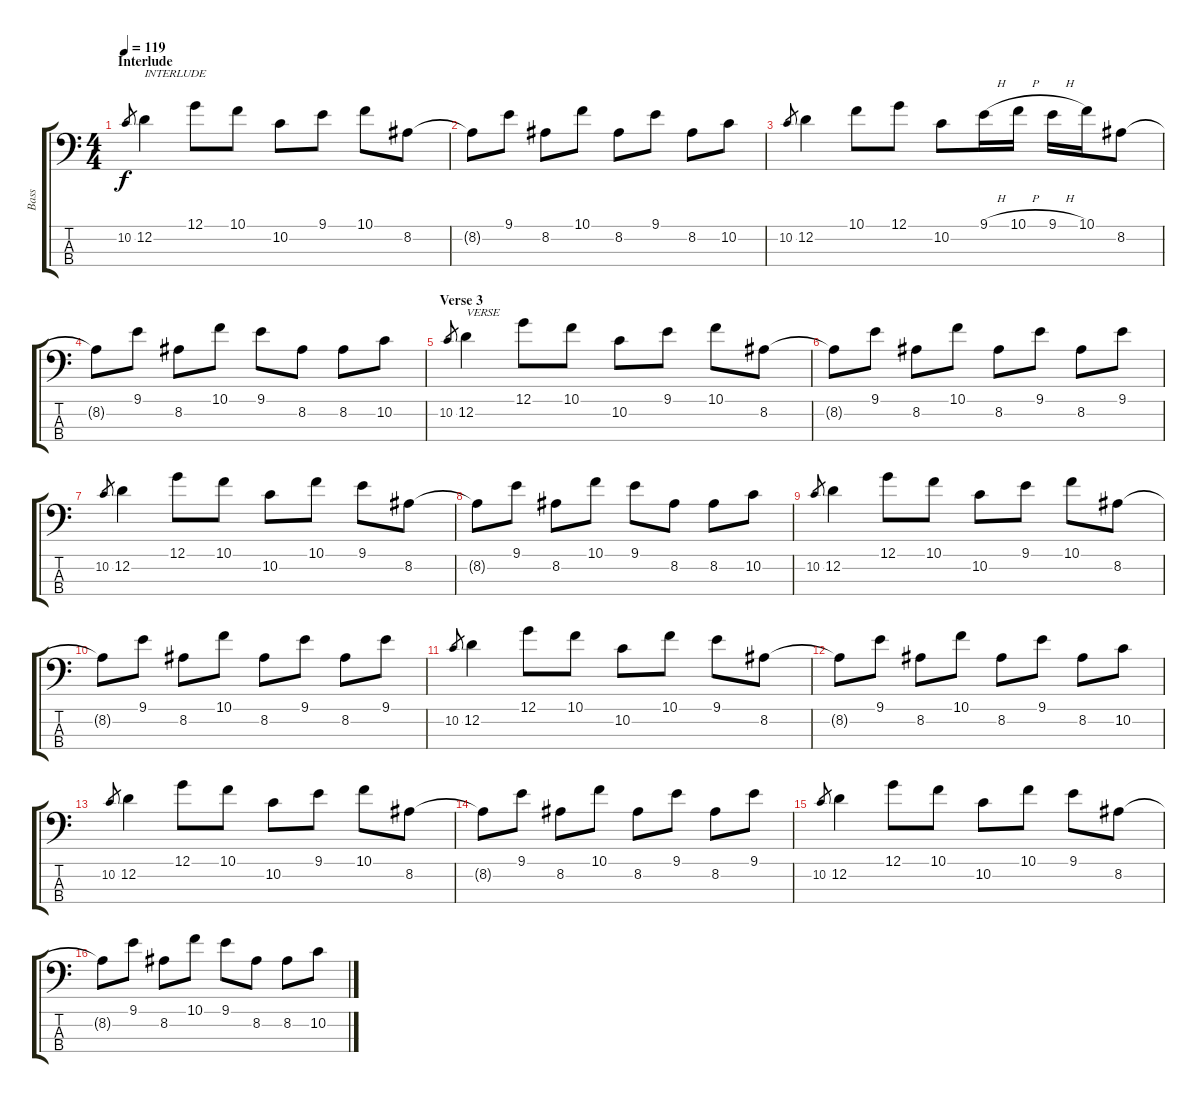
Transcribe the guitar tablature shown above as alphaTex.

\track ("Bass" "Bass") {instrument electricbassfinger}
\staff {score tabs}
\tuning (G2 D2 A1 E1) {hide}
\ts (4 4)
\section ("" "Interlude")
\tempo 119
\clef f4
\ks c
10.2.8{gr dy f} 12.2.4{txt "INTERLUDE" instrument electricbassfinger} 12.1.8 10.1.8 10.2.8 9.1.8 10.1.8 8.2.8 |
8.2{t}.8 9.1.8 8.2.8 10.1.8 8.2.8 9.1.8 8.2.8 10.2.8 |
10.2.8{gr} 12.2.4 10.1.8 12.1.8 10.2.8 9.1{h}.16 10.1{h}.16 9.1{h}.16 10.1.16 8.2.8 |
8.2{t}.8 9.1.8 8.2.8 10.1.8 9.1.8 8.2.8 8.2.8 10.2.8 |
\section ("" "Verse 3")
10.2.8{gr} 12.2.4{txt "VERSE"} 12.1.8 10.1.8 10.2.8 9.1.8 10.1.8 8.2.8 |
8.2{t}.8 9.1.8 8.2.8 10.1.8 8.2.8 9.1.8 8.2.8 9.1.8 |
10.2.8{gr} 12.2.4 12.1.8 10.1.8 10.2.8 10.1.8 9.1.8 8.2.8 |
8.2{t}.8 9.1.8 8.2.8 10.1.8 9.1.8 8.2.8 8.2.8 10.2.8 |
10.2.8{gr} 12.2.4 12.1.8 10.1.8 10.2.8 9.1.8 10.1.8 8.2.8 |
8.2{t}.8 9.1.8 8.2.8 10.1.8 8.2.8 9.1.8 8.2.8 9.1.8 |
10.2.8{gr} 12.2.4 12.1.8 10.1.8 10.2.8 10.1.8 9.1.8 8.2.8 |
8.2{t}.8 9.1.8 8.2.8 10.1.8 8.2.8 9.1.8 8.2.8 10.2.8 |
10.2.8{gr} 12.2.4 12.1.8 10.1.8 10.2.8 9.1.8 10.1.8 8.2.8 |
8.2{t}.8 9.1.8 8.2.8 10.1.8 8.2.8 9.1.8 8.2.8 9.1.8 |
10.2.8{gr} 12.2.4 12.1.8 10.1.8 10.2.8 10.1.8 9.1.8 8.2.8 |
8.2{t}.8 9.1.8 8.2.8 10.1.8 9.1.8 8.2.8 8.2.8 10.2.8
